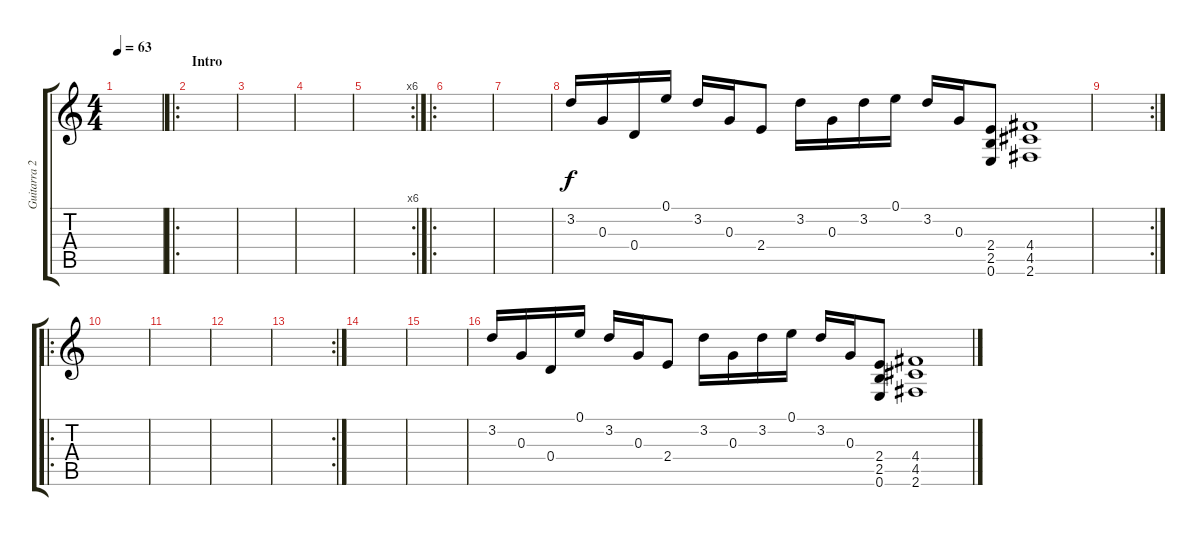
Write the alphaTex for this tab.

\track ("Guitarra 2" "Guitarra 2") {instrument distortionguitar}
\staff {score tabs}
\tuning (E4 B3 G3 D3 A2 E2) {hide}
\ts (4 4)
\tempo 63
\clef g2
\ks c
|
\ro
\section ("" "Intro")
|
|
|
\rc 6
|
\ro
|
|
3.2.16 0.3.16 0.4.16 0.1.16 3.2.16 0.3.16 2.4.8 3.2.16 0.3.16 3.2.16 0.1.16 3.2.16 0.3.16 (2.4 2.5 0.6).8 (4.4 4.5 2.6).1 |
\rc 2
|
\ro
|
|
|
\rc 2
|
|
|
3.2.16 0.3.16 0.4.16 0.1.16 3.2.16 0.3.16 2.4.8 3.2.16 0.3.16 3.2.16 0.1.16 3.2.16 0.3.16 (2.4 2.5 0.6).8 (4.4 4.5 2.6).1
